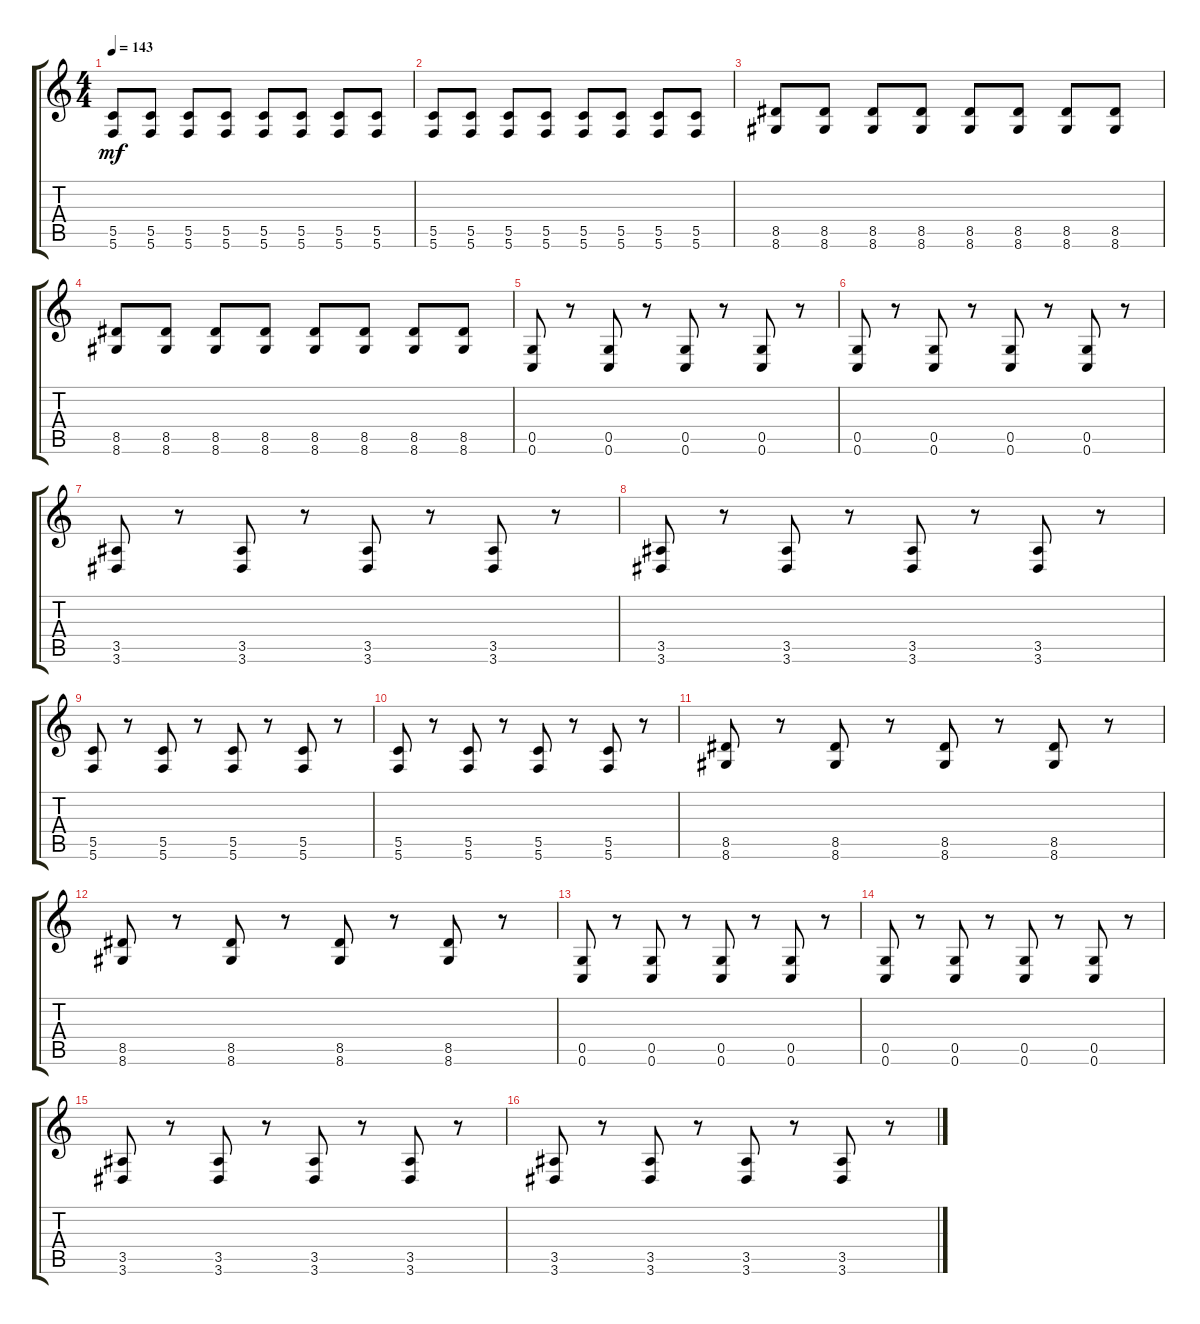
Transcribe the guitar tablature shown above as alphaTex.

\track "" {instrument overdrivenguitar}
\staff {score tabs}
\tuning (D4 A3 F3 C3 G2 C2) {hide}
\ts (4 4)
\tempo 143
\clef g2
\ks c
(5.5 5.6).8{dy mf} (5.5 5.6).8 (5.5 5.6).8 (5.5 5.6).8 (5.5 5.6).8 (5.5 5.6).8 (5.5 5.6).8 (5.5 5.6).8 |
(5.5 5.6).8 (5.5 5.6).8 (5.5 5.6).8 (5.5 5.6).8 (5.5 5.6).8 (5.5 5.6).8 (5.5 5.6).8 (5.5 5.6).8 |
(8.5 8.6).8 (8.5 8.6).8 (8.5 8.6).8 (8.5 8.6).8 (8.5 8.6).8 (8.5 8.6).8 (8.5 8.6).8 (8.5 8.6).8 |
(8.5 8.6).8 (8.5 8.6).8 (8.5 8.6).8 (8.5 8.6).8 (8.5 8.6).8 (8.5 8.6).8 (8.5 8.6).8 (8.5 8.6).8 |
(0.5 0.6).8 r.8 (0.5 0.6).8 r.8 (0.5 0.6).8 r.8 (0.5 0.6).8 r.8 |
(0.5 0.6).8 r.8 (0.5 0.6).8 r.8 (0.5 0.6).8 r.8 (0.5 0.6).8 r.8 |
(3.5 3.6).8 r.8 (3.5 3.6).8 r.8 (3.5 3.6).8 r.8 (3.5 3.6).8 r.8 |
(3.5 3.6).8 r.8 (3.5 3.6).8 r.8 (3.5 3.6).8 r.8 (3.5 3.6).8 r.8 |
(5.5 5.6).8 r.8 (5.5 5.6).8 r.8 (5.5 5.6).8 r.8 (5.5 5.6).8 r.8 |
(5.5 5.6).8 r.8 (5.5 5.6).8 r.8 (5.5 5.6).8 r.8 (5.5 5.6).8 r.8 |
(8.5 8.6).8 r.8 (8.5 8.6).8 r.8 (8.5 8.6).8 r.8 (8.5 8.6).8 r.8 |
(8.5 8.6).8 r.8 (8.5 8.6).8 r.8 (8.5 8.6).8 r.8 (8.5 8.6).8 r.8 |
(0.5 0.6).8 r.8 (0.5 0.6).8 r.8 (0.5 0.6).8 r.8 (0.5 0.6).8 r.8 |
(0.5 0.6).8 r.8 (0.5 0.6).8 r.8 (0.5 0.6).8 r.8 (0.5 0.6).8 r.8 |
(3.5 3.6).8 r.8 (3.5 3.6).8 r.8 (3.5 3.6).8 r.8 (3.5 3.6).8 r.8 |
(3.5 3.6).8 r.8 (3.5 3.6).8 r.8 (3.5 3.6).8 r.8 (3.5 3.6).8 r.8
